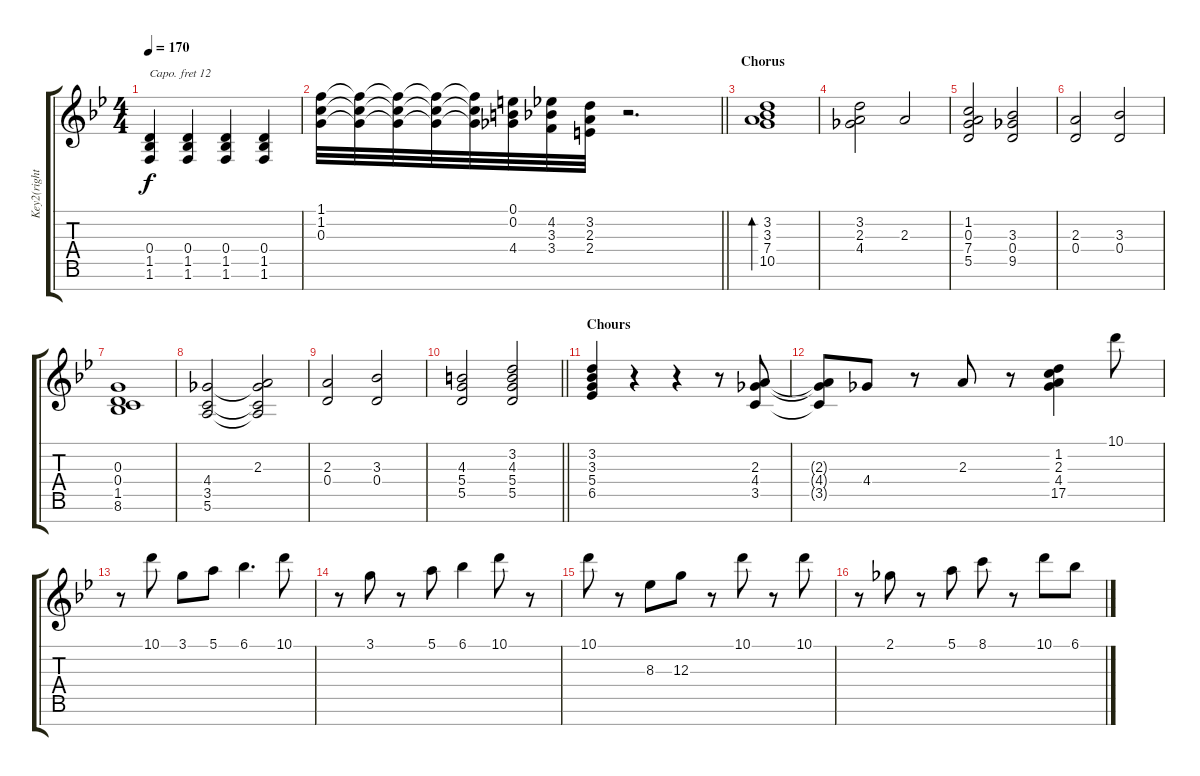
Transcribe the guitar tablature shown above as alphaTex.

\track ("Key2(righthand" "Key2(right") {instrument acousticgrandpiano}
\staff {score tabs}
\capo 12
\tuning (E4 B3 G3 D3 A2 E2 B1) {hide}
\ts (4 4)
\tempo 170
\clef g2
\ks bb
(0.4 1.5 1.6).4{dy f} (0.4 1.5 1.6).4 (0.4 1.5 1.6).4 (0.4 1.5 1.6).4 |
\barLineRight lightlight
(1.1 1.2 0.3).32 (1.1{t} 1.2{t} 0.3{t}).32 (1.1{t} 1.2{t} 0.3{t}).32 (1.1{t} 1.2{t} 0.3{t}).32 (1.1{t} 1.2{t} 0.3{t}).32 (0.1 0.2 4.4).32 (4.2 3.3 3.4).32 (3.2 2.3 2.4).32 r.2{d} |
\section ("" "Chorus")
(3.2 3.3 7.4 10.5).1{bd 240} |
(3.2 2.3 4.4).2 2.3.2 |
(1.2 0.3 7.4 5.5).2 (3.3 0.4 9.5).2 |
(2.3 0.4).2 (3.3 0.4).2 |
(0.3 0.4 1.5 8.6).1 |
(4.4 3.5 5.6).2 (2.3 4.4{t} 3.5{t} 5.6{t}).2 |
(2.3 0.4).2 (3.3 0.4).2 |
\barLineRight lightlight
(4.3 5.4 5.5).2 (3.2 4.3 5.4 5.5).2 |
\section ("" "Chours")
(3.2 3.3 5.4 6.5).4 r.4 r.4 r.8 (2.3 4.4 3.5).8 |
(2.3{t} 4.4{t} 3.5{t}).8 4.4.8 r.8 2.3.8 r.8 (1.2 2.3 4.4 17.5).4 10.1.8 |
r.8 10.1.8 3.1.8 5.1.8 6.1.4{d} 10.1.8 |
r.8 3.1.8 r.8 5.1.8 6.1.4 10.1.8 r.8 |
10.1.8 r.8 8.3.8 12.3.8 r.8 10.1.8 r.8 10.1.8 |
r.8 2.1.8 r.8 5.1.8 8.1.8 r.8 10.1.8 6.1.8
